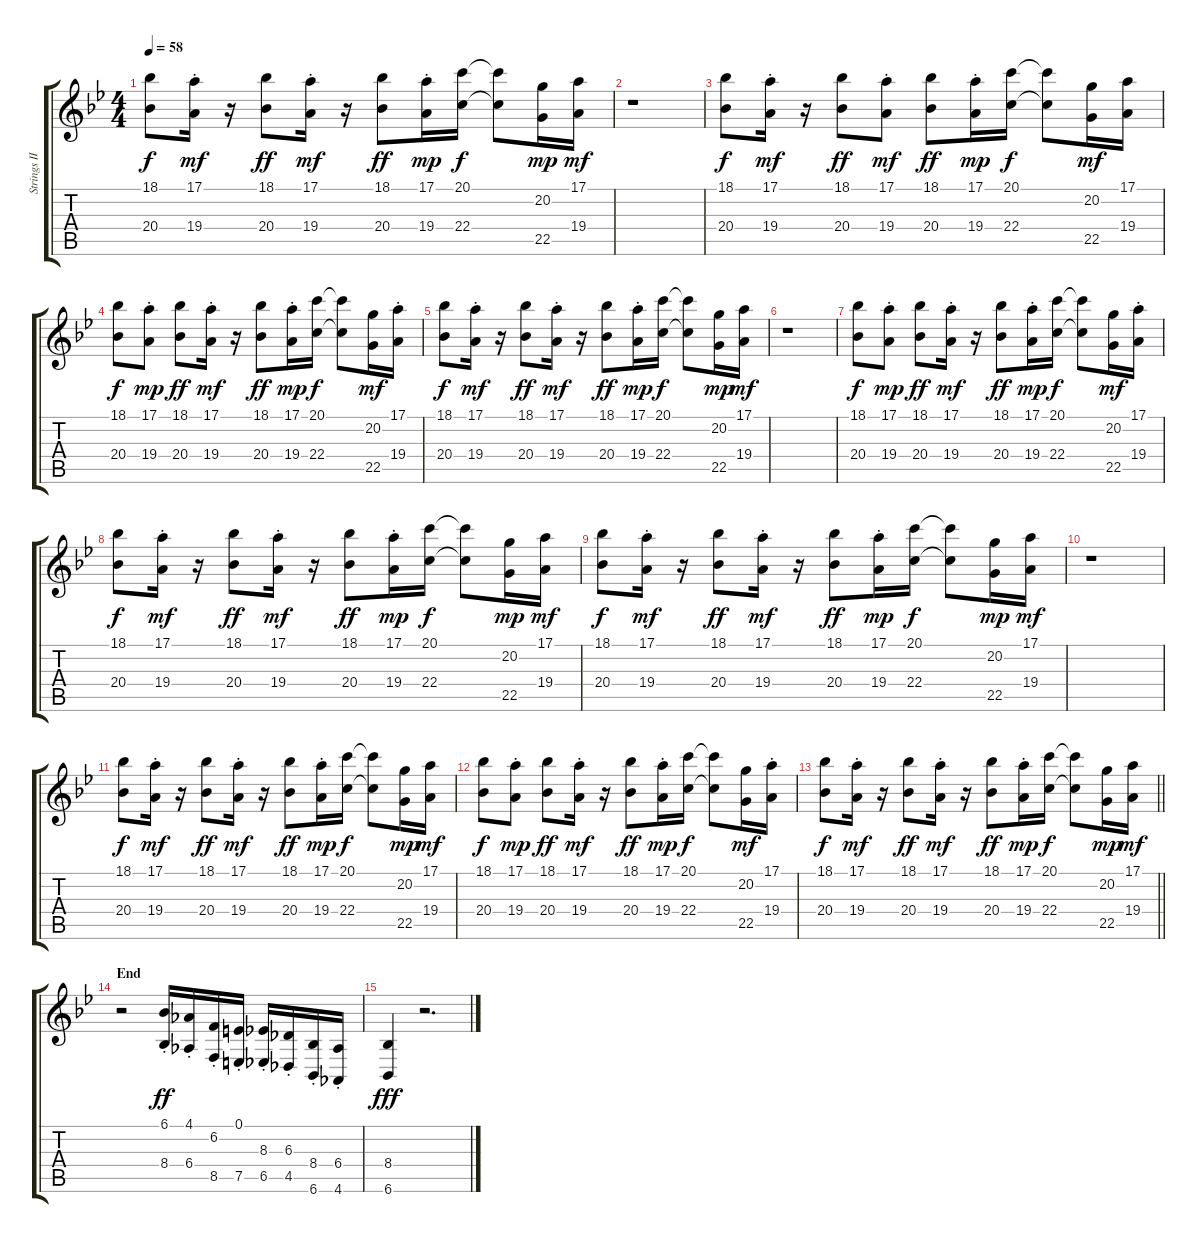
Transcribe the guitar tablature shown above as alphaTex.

\track ("Strings III" "Strings II") {instrument stringensemble1}
\staff {score tabs}
\tuning (E4 B3 G3 D3 A2 E2) {hide}
\ts (4 4)
\tempo 58
\clef g2
\ks bb
(18.1 20.4).8{dy f} (17.1{st} 19.4{st}).16{dy mf} r.16 (18.1 20.4).8{dy ff} (17.1{st} 19.4{st}).16{dy mf} r.16 (18.1 20.4).8{dy ff} (17.1{st} 19.4{st}).16{dy mp} (20.1 22.4).16{dy f} (20.1{t} 22.4{t}).8 (20.2 22.5).16{dy mp} (17.1 19.4).16{dy mf} |
r.1 |
(18.1 20.4).8{dy f} (17.1{st} 19.4{st}).16{dy mf} r.16 (18.1 20.4).8{dy ff} (17.1{st} 19.4{st}).8{dy mf} (18.1 20.4).8{dy ff} (17.1{st} 19.4{st}).16{dy mp} (20.1 22.4).16{dy f} (20.1{t} 22.4{t}).8 (20.2 22.5).16{dy mf} (17.1 19.4).16 |
(18.1 20.4).8{dy f} (17.1{st} 19.4{st}).8{dy mp} (18.1 20.4).8{dy ff} (17.1{st} 19.4{st}).16{dy mf} r.16 (18.1 20.4).8{dy ff} (17.1{st} 19.4{st}).16{dy mp} (20.1 22.4).16{dy f} (20.1{t} 22.4{t}).8 (20.2 22.5).16{dy mf} (17.1{st} 19.4{st}).16 |
(18.1 20.4).8{dy f} (17.1{st} 19.4{st}).16{dy mf} r.16 (18.1 20.4).8{dy ff} (17.1{st} 19.4{st}).16{dy mf} r.16 (18.1 20.4).8{dy ff} (17.1{st} 19.4{st}).16{dy mp} (20.1 22.4).16{dy f} (20.1{t} 22.4{t}).8 (20.2 22.5).16{dy mp} (17.1 19.4).16{dy mf} |
r.1 |
(18.1 20.4).8{dy f} (17.1{st} 19.4{st}).8{dy mp} (18.1 20.4).8{dy ff} (17.1{st} 19.4{st}).16{dy mf} r.16 (18.1 20.4).8{dy ff} (17.1{st} 19.4{st}).16{dy mp} (20.1 22.4).16{dy f} (20.1{t} 22.4{t}).8 (20.2 22.5).16{dy mf} (17.1{st} 19.4{st}).16 |
(18.1 20.4).8{dy f} (17.1{st} 19.4{st}).16{dy mf} r.16 (18.1 20.4).8{dy ff} (17.1{st} 19.4{st}).16{dy mf} r.16 (18.1 20.4).8{dy ff} (17.1{st} 19.4{st}).16{dy mp} (20.1 22.4).16{dy f} (20.1{t} 22.4{t}).8 (20.2 22.5).16{dy mp} (17.1 19.4).16{dy mf} |
(18.1 20.4).8{dy f} (17.1{st} 19.4{st}).16{dy mf} r.16 (18.1 20.4).8{dy ff} (17.1{st} 19.4{st}).16{dy mf} r.16 (18.1 20.4).8{dy ff} (17.1{st} 19.4{st}).16{dy mp} (20.1 22.4).16{dy f} (20.1{t} 22.4{t}).8 (20.2 22.5).16{dy mp} (17.1 19.4).16{dy mf} |
r.1 |
(18.1 20.4).8{dy f} (17.1{st} 19.4{st}).16{dy mf} r.16 (18.1 20.4).8{dy ff} (17.1{st} 19.4{st}).16{dy mf} r.16 (18.1 20.4).8{dy ff} (17.1{st} 19.4{st}).16{dy mp} (20.1 22.4).16{dy f} (20.1{t} 22.4{t}).8 (20.2 22.5).16{dy mp} (17.1 19.4).16{dy mf} |
(18.1 20.4).8{dy f} (17.1{st} 19.4{st}).8{dy mp} (18.1 20.4).8{dy ff} (17.1{st} 19.4{st}).16{dy mf} r.16 (18.1 20.4).8{dy ff} (17.1{st} 19.4{st}).16{dy mp} (20.1 22.4).16{dy f} (20.1{t} 22.4{t}).8 (20.2 22.5).16{dy mf} (17.1{st} 19.4{st}).16 |
\barLineRight lightlight
(18.1 20.4).8{dy f} (17.1{st} 19.4{st}).16{dy mf} r.16 (18.1 20.4).8{dy ff} (17.1{st} 19.4{st}).16{dy mf} r.16 (18.1 20.4).8{dy ff} (17.1{st} 19.4{st}).16{dy mp} (20.1 22.4).16{dy f} (20.1{t} 22.4{t}).8 (20.2 22.5).16{dy mp} (17.1 19.4).16{dy mf} |
\section ("" "End")
r.2 (6.1{st} 8.4{st}).16{dy ff} (4.1{st} 6.4{st}).16 (6.2{st} 8.5{st}).16 (0.1{st} 7.5{st}).16 (8.3{st} 6.5{st}).16 (6.3{st} 4.5{st}).16 (8.4{st} 6.6{st}).16 (6.4{st} 4.6{st}).16 |
(8.4 6.6).4{dy fff} r.2{d}
